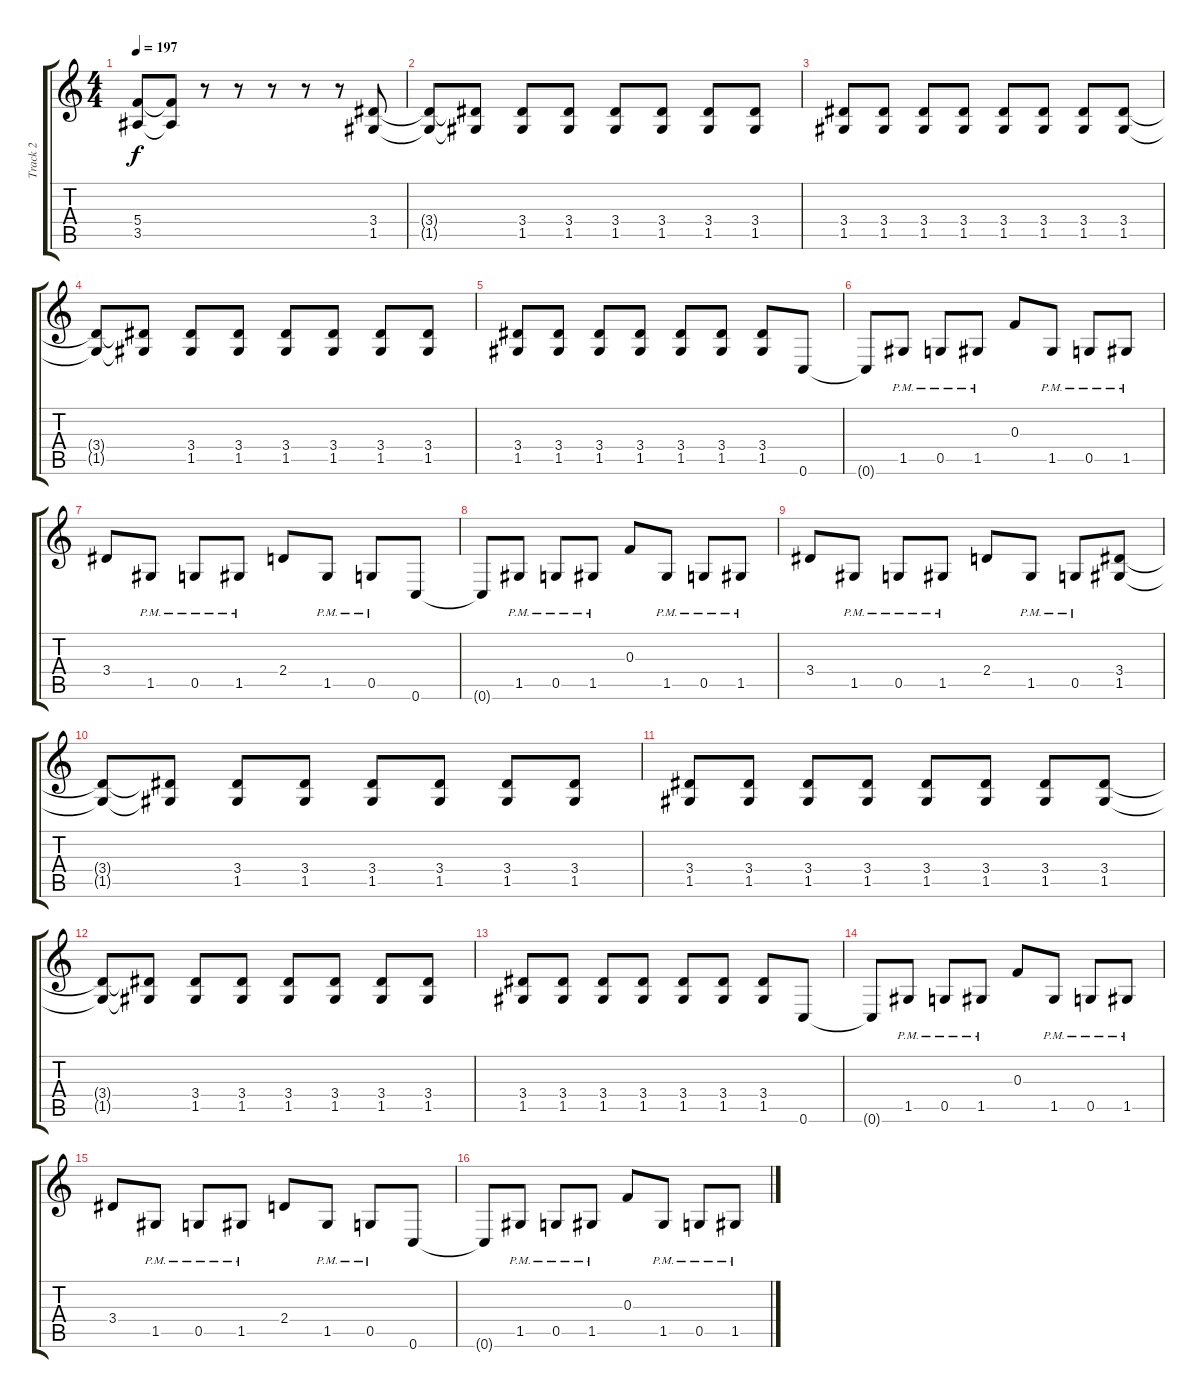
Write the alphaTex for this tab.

\track ("Track 2" "Track 2") {instrument distortionguitar}
\staff {score tabs}
\tuning (D4 A3 F3 C3 G2 C2) {hide}
\ts (4 4)
\tempo 197
\clef g2
\ks c
(5.4 3.5).8{dy f} (5.4{t} 3.5{t}).8 r.8 r.8 r.8 r.8 r.8 (3.4 1.5).8 |
(3.4{t} 1.5{t}).8 (3.4{t} 1.5{t}).8 (3.4 1.5).8 (3.4 1.5).8 (3.4 1.5).8 (3.4 1.5).8 (3.4 1.5).8 (3.4 1.5).8 |
(3.4 1.5).8 (3.4 1.5).8 (3.4 1.5).8 (3.4 1.5).8 (3.4 1.5).8 (3.4 1.5).8 (3.4 1.5).8 (3.4 1.5).8 |
(3.4{t} 1.5{t}).8 (3.4{t} 1.5{t}).8 (3.4 1.5).8 (3.4 1.5).8 (3.4 1.5).8 (3.4 1.5).8 (3.4 1.5).8 (3.4 1.5).8 |
(3.4 1.5).8 (3.4 1.5).8 (3.4 1.5).8 (3.4 1.5).8 (3.4 1.5).8 (3.4 1.5).8 (3.4 1.5).8 0.6.8 |
0.6{t}.8 1.5{pm}.8 0.5{pm}.8 1.5{pm}.8 0.3.8 1.5{pm}.8 0.5{pm}.8 1.5{pm}.8 |
3.4.8 1.5{pm}.8 0.5{pm}.8 1.5{pm}.8 2.4.8 1.5{pm}.8 0.5{pm}.8 0.6.8 |
0.6{t}.8 1.5{pm}.8 0.5{pm}.8 1.5{pm}.8 0.3.8 1.5{pm}.8 0.5{pm}.8 1.5{pm}.8 |
3.4.8 1.5{pm}.8 0.5{pm}.8 1.5{pm}.8 2.4.8 1.5{pm}.8 0.5{pm}.8 (3.4 1.5).8 |
(3.4{t} 1.5{t}).8 (3.4{t} 1.5{t}).8 (3.4 1.5).8 (3.4 1.5).8 (3.4 1.5).8 (3.4 1.5).8 (3.4 1.5).8 (3.4 1.5).8 |
(3.4 1.5).8 (3.4 1.5).8 (3.4 1.5).8 (3.4 1.5).8 (3.4 1.5).8 (3.4 1.5).8 (3.4 1.5).8 (3.4 1.5).8 |
(3.4{t} 1.5{t}).8 (3.4{t} 1.5{t}).8 (3.4 1.5).8 (3.4 1.5).8 (3.4 1.5).8 (3.4 1.5).8 (3.4 1.5).8 (3.4 1.5).8 |
(3.4 1.5).8 (3.4 1.5).8 (3.4 1.5).8 (3.4 1.5).8 (3.4 1.5).8 (3.4 1.5).8 (3.4 1.5).8 0.6.8 |
0.6{t}.8 1.5{pm}.8 0.5{pm}.8 1.5{pm}.8 0.3.8 1.5{pm}.8 0.5{pm}.8 1.5{pm}.8 |
3.4.8 1.5{pm}.8 0.5{pm}.8 1.5{pm}.8 2.4.8 1.5{pm}.8 0.5{pm}.8 0.6.8 |
0.6{t}.8 1.5{pm}.8 0.5{pm}.8 1.5{pm}.8 0.3.8 1.5{pm}.8 0.5{pm}.8 1.5{pm}.8
